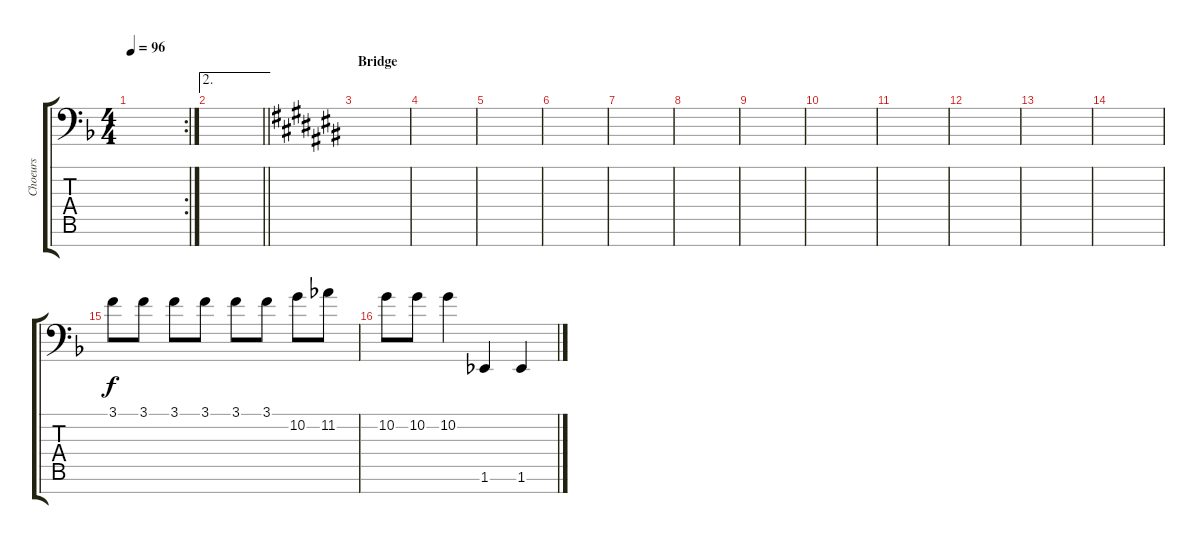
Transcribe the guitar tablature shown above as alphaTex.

\track ("Choeurs" "Choeurs") {instrument trumpet}
\staff {score tabs}
\tuning (D4 A3 F3 C3 G2 D2 A1) {hide}
\rc 2
\ts (4 4)
\tempo 96
\clef f4
\ks f
|
\ae 2
\barLineRight lightlight
|
\section ("" "Bridge")
\ks c#
|
|
|
|
|
|
|
|
|
|
|
|
\ks f
3.1.8 3.1.8 3.1.8 3.1.8 3.1.8 3.1.8 10.2.8 11.2.8 |
10.2.8 10.2.8 10.2.4 1.6.4 1.6.4
